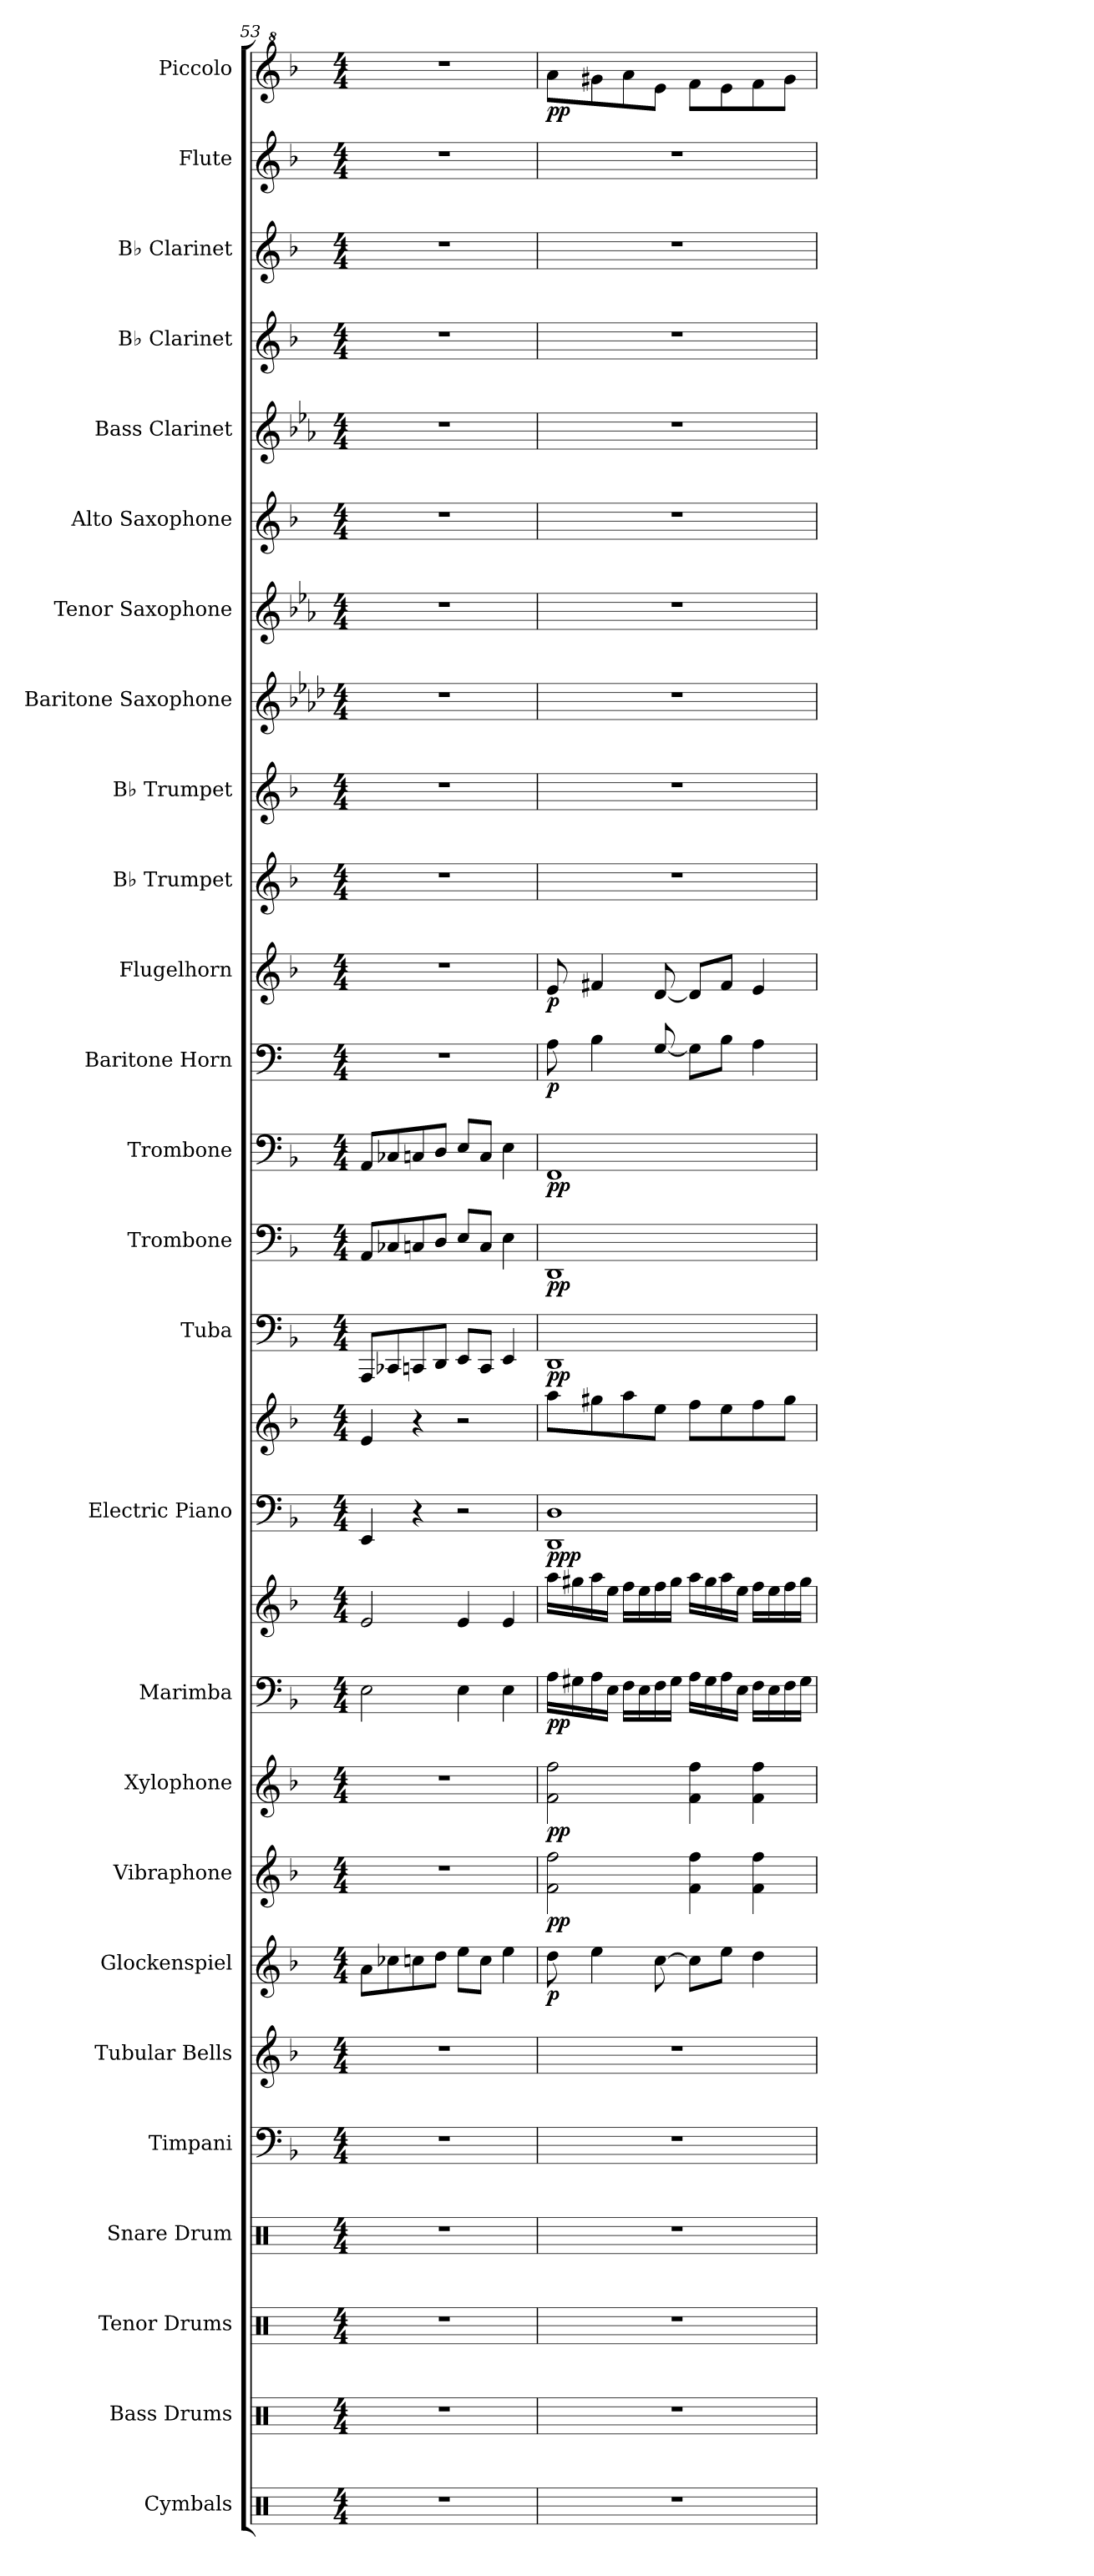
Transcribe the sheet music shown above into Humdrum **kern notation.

**kern	**kern	**kern	**kern	**kern	**kern	**kern	**dynam	**kern	**dynam	**kern	**dynam	**kern	**kern	**dynam	**kern	**kern	**dynam	**kern	**dynam	**kern	**dynam	**kern	**dynam	**kern	**dynam	**kern	**dynam	**kern	**kern	**kern	**kern	**kern	**kern	**kern	**kern	**kern	**kern	**dynam
*part26	*part25	*part24	*part23	*part22	*part21	*part20	*part20	*part19	*part19	*part18	*part18	*part17	*part17	*part17	*part16	*part16	*part16	*part15	*part15	*part14	*part14	*part13	*part13	*part12	*part12	*part11	*part11	*part10	*part9	*part8	*part7	*part6	*part5	*part4	*part3	*part2	*part1	*part1
*staff28	*staff27	*staff26	*staff25	*staff24	*staff23	*staff22	*staff22	*staff21	*staff21	*staff20	*staff20	*staff19	*staff18	*staff18/19	*staff17	*staff16	*staff16/17	*staff15	*staff15	*staff14	*staff14	*staff13	*staff13	*staff12	*staff12	*staff11	*staff11	*staff10	*staff9	*staff8	*staff7	*staff6	*staff5	*staff4	*staff3	*staff2	*staff1	*staff1
*I"Cymbals	*I"Bass Drums	*I"Tenor Drums	*I"Snare Drum	*I"Timpani	*I"Tubular Bells	*I"Glockenspiel	*	*I"Vibraphone	*	*I"Xylophone	*	*I"Marimba	*	*	*I"Electric Piano	*	*	*I"Tuba	*	*I"Trombone	*	*I"Trombone	*	*I"Baritone Horn	*	*I"Flugelhorn	*	*I"B♭ Trumpet	*I"B♭ Trumpet	*I"Baritone Saxophone	*I"Tenor Saxophone	*I"Alto Saxophone	*I"Bass Clarinet	*I"B♭ Clarinet	*I"B♭ Clarinet	*I"Flute	*I"Piccolo	*
*I'Cy	*I'BD	*I'TD	*I'SD	*I'Timp.	*I'Tu. Be.	*I'Glk.	*	*I'Vib.	*	*I'Xyl.	*	*I'Mrm.	*	*	*I'El. Pno.	*	*	*I'Tba.	*	*I'Tbn.	*	*I'Tbn.	*	*I'Bar. Hn.	*	*I'Flghn.	*	*I'B♭ Tpt.	*I'B♭ Tpt.	*I'Bar. Sax.	*I'T. Sax.	*I'A. Sax.	*I'B. Cl.	*I'B♭ Cl.	*I'B♭ Cl.	*I'Fl.	*I'Picc.	*
*clefX	*clefX	*clefX	*clefX	*clefF4	*clefG2	*clefG2	*	*clefG2	*	*clefG2	*	*clefF4	*clefG2	*	*clefF4	*clefG2	*	*clefF4	*	*clefF4	*	*clefF4	*	*clefF4	*	*clefG2	*	*clefG2	*clefG2	*clefG2	*clefG2	*clefG2	*clefG2	*clefG2	*clefG2	*clefG2	*clefG^2	*
*	*	*	*	*	*	*ITrd-14c-24	*	*	*	*ITrd-7c-12	*	*	*	*	*	*	*	*	*	*	*	*	*	*ITrd4c7	*	*ITrd1c2	*	*ITrd1c2	*ITrd1c2	*ITrd12c21	*ITrd8c14	*ITrd5c9	*ITrd8c14	*ITrd1c2	*ITrd1c2	*	*ITrd-7c-12	*
*k[]	*k[]	*k[]	*k[]	*k[b-]	*k[b-]	*k[b-]	*	*k[b-]	*	*k[b-]	*	*k[b-]	*k[b-]	*	*k[b-]	*k[b-]	*	*k[b-]	*	*k[b-]	*	*k[b-]	*	*k[b-]	*	*k[b-e-a-]	*	*k[b-e-a-]	*k[b-e-a-]	*k[b-e-a-d-]	*k[b-e-a-]	*k[b-e-a-d-]	*k[b-e-a-]	*k[b-e-a-]	*k[b-e-a-]	*k[b-]	*k[b-]	*
*M4/4	*M4/4	*M4/4	*M4/4	*M4/4	*M4/4	*M4/4	*	*M4/4	*	*M4/4	*	*M4/4	*M4/4	*	*M4/4	*M4/4	*	*M4/4	*	*M4/4	*	*M4/4	*	*M4/4	*	*M4/4	*	*M4/4	*M4/4	*M4/4	*M4/4	*M4/4	*M4/4	*M4/4	*M4/4	*M4/4	*M4/4	*
=53	=53	=53	=53	=53	=53	=53	=53	=53	=53	=53	=53	=53	=53	=53	=53	=53	=53	=53	=53	=53	=53	=53	=53	=53	=53	=53	=53	=53	=53	=53	=53	=53	=53	=53	=53	=53	=53	=53
1r	1r	1r	1r	1r	1r	8aaa\L	.	1r	.	1r	.	2E\	2e/	.	4EE/	4e/	.	8AAA/L	.	8AA/L	.	8AA/L	.	1r	.	1r	.	1r	1r	1r	1r	1r	1r	1r	1r	1r	1r	.
.	.	.	.	.	.	8cccc-X\	.	.	.	.	.	.	.	.	.	.	.	8CC-X/	.	8C-X/	.	8C-X/	.	.	.	.	.	.	.	.	.	.	.	.	.	.	.	.
.	.	.	.	.	.	8ccccn\	.	.	.	.	.	.	.	.	4r	4r	.	8CCn/	.	8Cn/	.	8Cn/	.	.	.	.	.	.	.	.	.	.	.	.	.	.	.	.
.	.	.	.	.	.	8dddd\J	.	.	.	.	.	.	.	.	.	.	.	8DD/J	.	8D/J	.	8D/J	.	.	.	.	.	.	.	.	.	.	.	.	.	.	.	.
.	.	.	.	.	.	8eeee\L	.	.	.	.	.	4E\	4e/	.	2r	2r	.	8EE/L	.	8E/L	.	8E/L	.	.	.	.	.	.	.	.	.	.	.	.	.	.	.	.
.	.	.	.	.	.	8cccc\J	.	.	.	.	.	.	.	.	.	.	.	8CC/J	.	8C/J	.	8C/J	.	.	.	.	.	.	.	.	.	.	.	.	.	.	.	.
.	.	.	.	.	.	4eeee\	.	.	.	.	.	4E\	4e/	.	.	.	.	4EE/	.	4E\	.	4E\	.	.	.	.	.	.	.	.	.	.	.	.	.	.	.	.
=54	=54	=54	=54	=54	=54	=54	=54	=54	=54	=54	=54	=54	=54	=54	=54	=54	=54	=54	=54	=54	=54	=54	=54	=54	=54	=54	=54	=54	=54	=54	=54	=54	=54	=54	=54	=54	=54	=54
!	!	!	!	!	!	!	!LO:DY:b	!	!LO:DY:b	!	!	!	!	!	!	!	!	!	!	!	!	!	!	!	!	!	!	!	!	!	!	!	!	!	!	!	!	!
!	!	!	!	!	!	!	!	!	!LO:DY:n=1:b	!	!LO:DY:b	!	!	!	!	!	!	!	!	!	!	!	!	!	!	!	!	!	!	!	!	!	!	!	!	!	!	!
!	!	!	!	!	!	!	!	!	!	!	!LO:DY:n=1:b	!	!	!LO:DY:b=2	!	!	!	!	!	!	!	!	!	!	!	!	!	!	!	!	!	!	!	!	!	!	!	!
!	!	!	!	!	!	!	!	!	!	!	!	!	!	!LO:DY:n=1:b	!	!	!LO:DY:b=2	!	!	!	!	!	!	!	!	!	!	!	!	!	!	!	!	!	!	!	!	!
!	!	!	!	!	!	!	!	!	!	!	!	!	!	!	!	!	!LO:DY:n=1:b	!	!LO:DY:b	!	!LO:DY:b	!	!LO:DY:b	!	!LO:DY:b	!	!LO:DY:b	!	!	!	!	!	!	!	!	!	!	!LO:DY:b
1r	1r	1r	1r	1r	1r	8dddd\	p	2f\ 2ff\	p p	2ff\ 2fff\	p p	16A\LL	16aa\LL	p p	1DD 1D	8aa\L	pp p	1DD	pp	1DD	pp	1FF	pp	8D\	p	8d/	p	1r	1r	1r	1r	1r	1r	1r	1r	1r	8aaa\L	pp
.	.	.	.	.	.	.	.	.	.	.	.	16G#X\	16gg#X\	.	.	.	.	.	.	.	.	.	.	.	.	.	.	.	.	.	.	.	.	.	.	.	.	.
.	.	.	.	.	.	4eeee\	.	.	.	.	.	16A\	16aa\	.	.	8gg#X\	.	.	.	.	.	.	.	4E\	.	4en/	.	.	.	.	.	.	.	.	.	.	8ggg#X\	.
.	.	.	.	.	.	.	.	.	.	.	.	16E\JJ	16ee\JJ	.	.	.	.	.	.	.	.	.	.	.	.	.	.	.	.	.	.	.	.	.	.	.	.	.
.	.	.	.	.	.	.	.	.	.	.	.	16F\LL	16ff\LL	.	.	8aa\	.	.	.	.	.	.	.	.	.	.	.	.	.	.	.	.	.	.	.	.	8aaa\	.
.	.	.	.	.	.	.	.	.	.	.	.	16E\	16ee\	.	.	.	.	.	.	.	.	.	.	.	.	.	.	.	.	.	.	.	.	.	.	.	.	.
.	.	.	.	.	.	[8cccc\	.	.	.	.	.	16F\	16ff\	.	.	8ee\J	.	.	.	.	.	.	.	[8C/	.	[8c/	.	.	.	.	.	.	.	.	.	.	8eee\J	.
.	.	.	.	.	.	.	.	.	.	.	.	16G#\JJ	16gg#\JJ	.	.	.	.	.	.	.	.	.	.	.	.	.	.	.	.	.	.	.	.	.	.	.	.	.
.	.	.	.	.	.	8cccc\L]	.	4f\ 4ff\	.	4ff\ 4fff\	.	16A\LL	16aa\LL	.	.	8ff\L	.	.	.	.	.	.	.	8C\L]	.	8c/L]	.	.	.	.	.	.	.	.	.	.	8fff\L	.
.	.	.	.	.	.	.	.	.	.	.	.	16G#\	16gg#\	.	.	.	.	.	.	.	.	.	.	.	.	.	.	.	.	.	.	.	.	.	.	.	.	.
.	.	.	.	.	.	8eeee\J	.	.	.	.	.	16A\	16aa\	.	.	8ee\	.	.	.	.	.	.	.	8E\J	.	8e/J	.	.	.	.	.	.	.	.	.	.	8eee\	.
.	.	.	.	.	.	.	.	.	.	.	.	16E\JJ	16ee\JJ	.	.	.	.	.	.	.	.	.	.	.	.	.	.	.	.	.	.	.	.	.	.	.	.	.
.	.	.	.	.	.	4dddd\	.	4f\ 4ff\	.	4ff\ 4fff\	.	16F\LL	16ff\LL	.	.	8ff\	.	.	.	.	.	.	.	4D\	.	4d/	.	.	.	.	.	.	.	.	.	.	8fff\	.
.	.	.	.	.	.	.	.	.	.	.	.	16E\	16ee\	.	.	.	.	.	.	.	.	.	.	.	.	.	.	.	.	.	.	.	.	.	.	.	.	.
.	.	.	.	.	.	.	.	.	.	.	.	16F\	16ff\	.	.	8gg#\J	.	.	.	.	.	.	.	.	.	.	.	.	.	.	.	.	.	.	.	.	8ggg#\J	.
.	.	.	.	.	.	.	.	.	.	.	.	16G#\JJ	16gg#\JJ	.	.	.	.	.	.	.	.	.	.	.	.	.	.	.	.	.	.	.	.	.	.	.	.	.
=	=	=	=	=	=	=	=	=	=	=	=	=	=	=	=	=	=	=	=	=	=	=	=	=	=	=	=	=	=	=	=	=	=	=	=	=	=	=
*-	*-	*-	*-	*-	*-	*-	*-	*-	*-	*-	*-	*-	*-	*-	*-	*-	*-	*-	*-	*-	*-	*-	*-	*-	*-	*-	*-	*-	*-	*-	*-	*-	*-	*-	*-	*-	*-	*-
